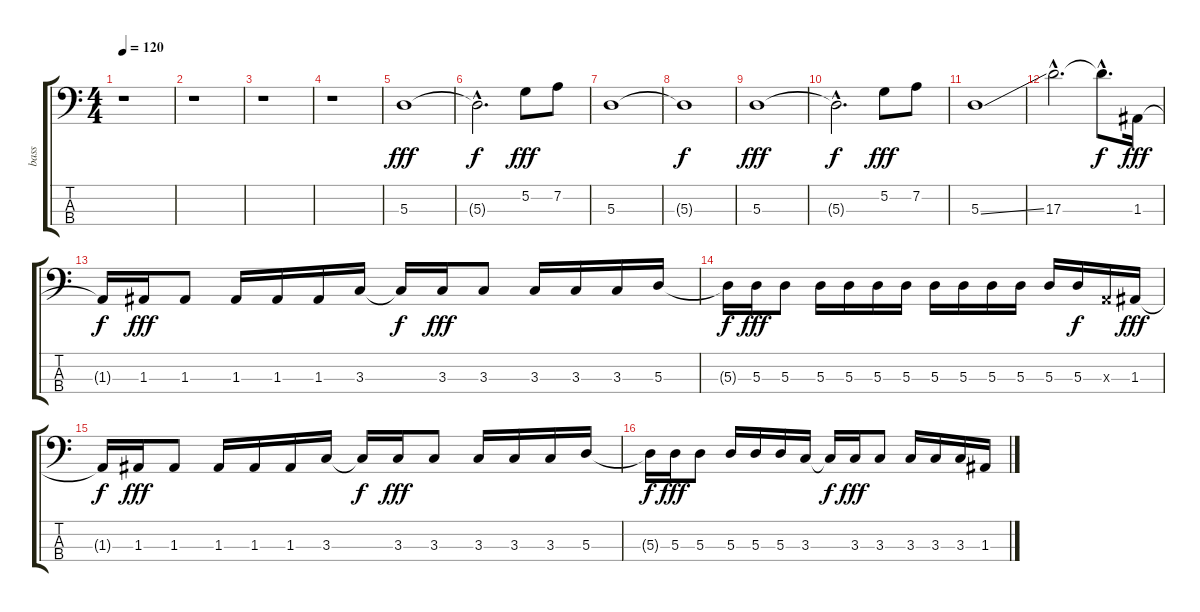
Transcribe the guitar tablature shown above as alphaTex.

\track ("bass" "bass") {instrument electricbassfinger}
\staff {score tabs}
\tuning (G2 D2 A1 E1) {hide}
\ts (4 4)
\tempo 120
\clef f4
\ks c
r.1{dy fff instrument electricbassfinger} |
r.1 |
r.1 |
r.1 |
5.3.1 |
5.3{hac t}.2{d dy f} 5.2.8{dy fff} 7.2.8 |
5.3.1 |
5.3{t}.1{dy f} |
5.3.1{dy fff} |
5.3{hac t}.2{d dy f} 5.2.8{dy fff} 7.2.8 |
5.3{ss}.1 |
17.3{hac}.2{d} 17.3{hac t}.8{d dy f} 1.3.16{dy fff} |
1.3{t}.16{dy f} 1.3.16{dy fff} 1.3.8 1.3.16 1.3.16 1.3.16 3.3.16 3.3{t}.16{dy f} 3.3.16{dy fff} 3.3.8 3.3.16 3.3.16 3.3.16 5.3.16 |
5.3{t}.16{dy f} 5.3.16{dy fff} 5.3.8 5.3.16 5.3.16 5.3.16 5.3.16 5.3.16 5.3.16 5.3.16 5.3.16 5.3.16 5.3.16{dy f} 0.3{x}.16 1.3.16{dy fff} |
1.3{t}.16{dy f} 1.3.16{dy fff} 1.3.8 1.3.16 1.3.16 1.3.16 3.3.16 3.3{t}.16{dy f} 3.3.16{dy fff} 3.3.8 3.3.16 3.3.16 3.3.16 5.3.16 |
5.3{t}.16{dy f} 5.3.16{dy fff} 5.3.8 5.3.16 5.3.16 5.3.16 3.3.16 3.3{t}.16{dy f} 3.3.16{dy fff} 3.3.8 3.3.16 3.3.16 3.3.16 1.3.16
